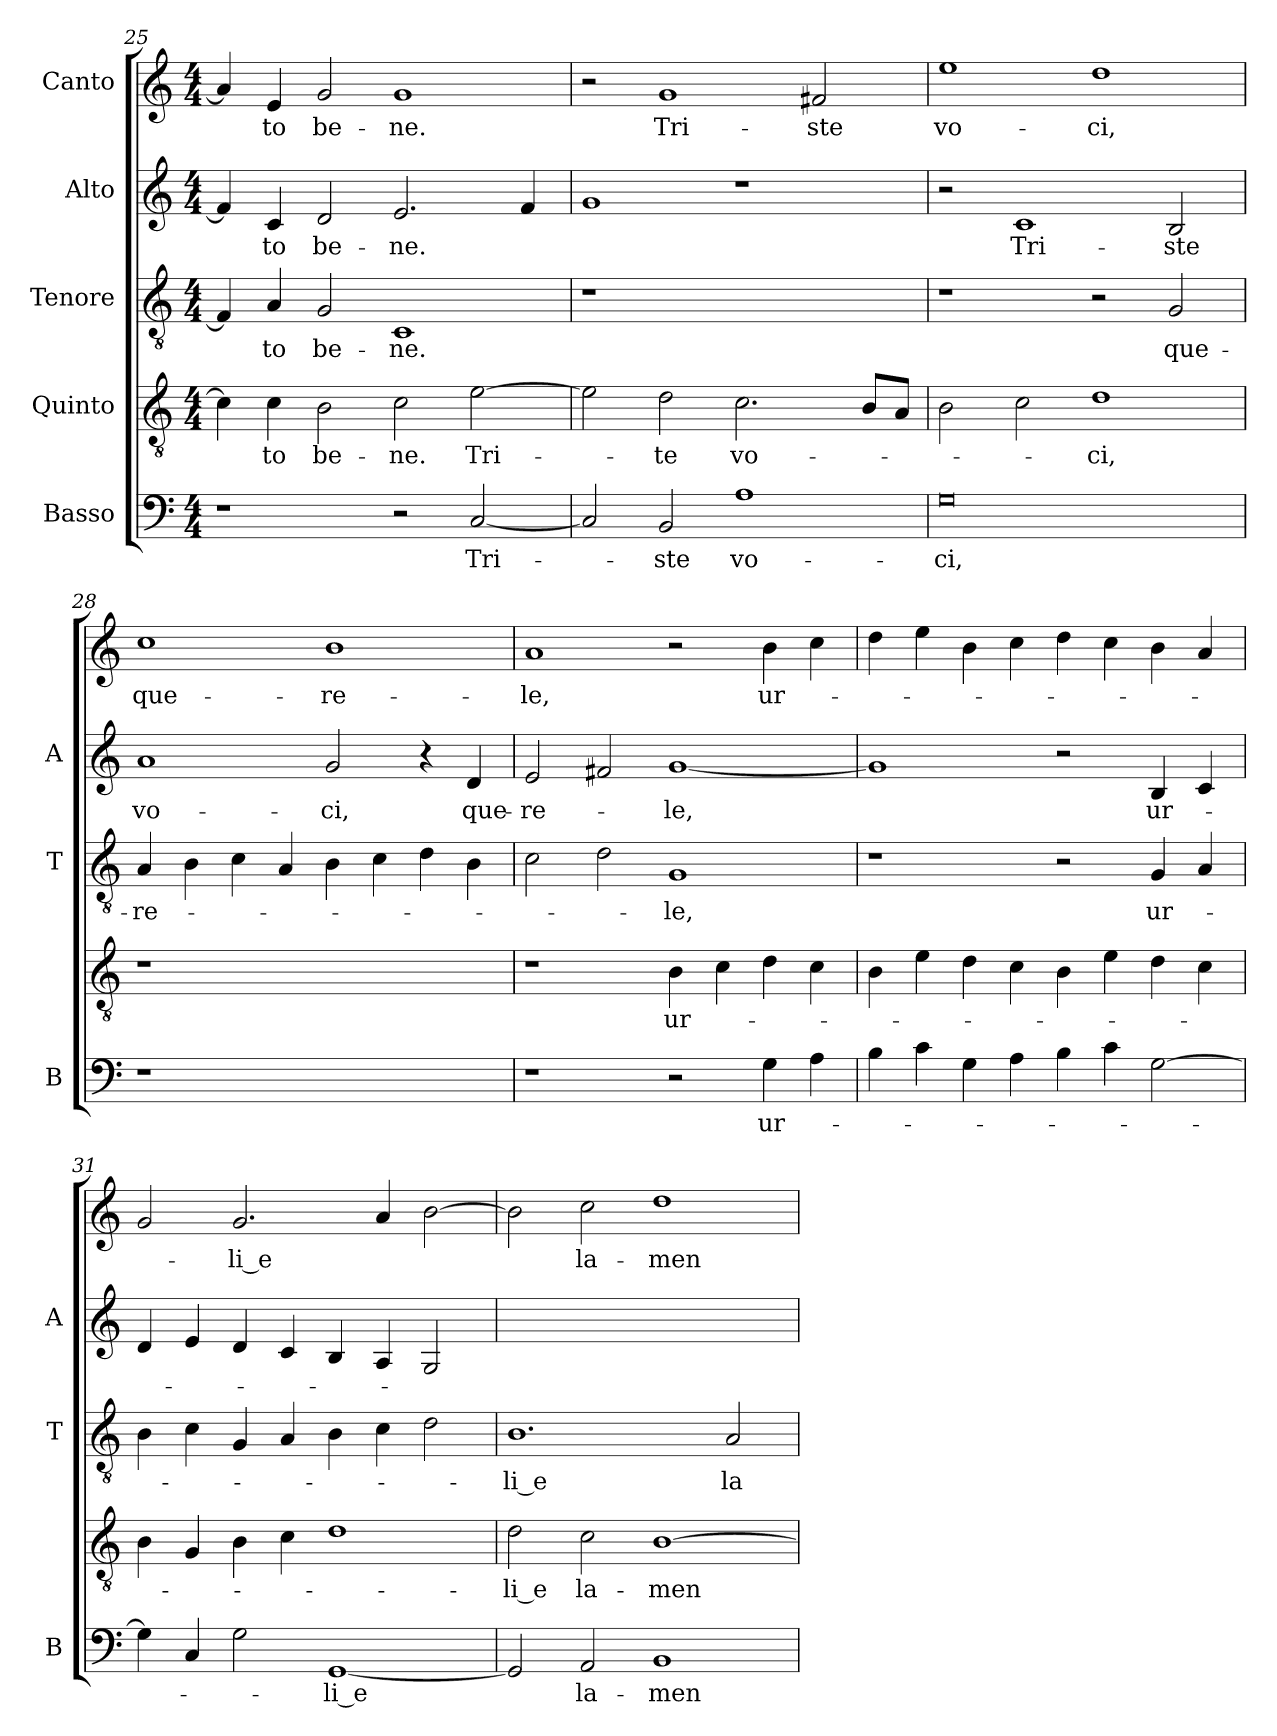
**kern	**text	**kern	**text	**kern	**text	**kern	**text	**kern	**text
*part5	*part5	*part4	*part4	*part3	*part3	*part2	*part2	*part1	*part1
*staff5	*staff5	*staff4	*staff4	*staff3	*staff3	*staff2	*staff2	*staff1	*staff1
*I"Basso	*	*I"Quinto	*	*I"Tenore	*	*I"Alto	*	*I"Canto	*
*I'B	*	*	*	*I'T	*	*I'A	*	*	*
*clefF4	*	*clefGv2	*	*clefGv2	*	*clefG2	*	*clefG2	*
*k[]	*	*k[]	*	*k[]	*	*k[]	*	*k[]	*
*C:	*	*C:	*	*C:	*	*C:	*	*C:	*
*M4/4	*	*M4/4	*	*M4/4	*	*M4/4	*	*M4/4	*
=25	=25	=25	=25	=25	=25	=25	=25	=25	=25
1r	.	4c]	.	4F]	.	4f]	.	4a]	.
.	.	4c	-to	4A	-to	4c	-to	4e	-to
.	.	2B	be-	2G	be-	2d	be-	2g	be-
2r	.	2c	-ne.	1C	-ne.	2.e	-ne.	1g	-ne.
[2C	Tri-	[2e	Tri-	.	.	.	.	.	.
.	.	.	.	.	.	4f	.	.	.
=26	=26	=26	=26	=26	=26	=26	=26	=26	=26
2C]	.	2e]	.	1r	.	1g	.	2r	.
2BB	-ste	2d	-te	.	.	.	.	1g	Tri-
1A	vo-	2.c	vo-	1ryy	.	1r	.	.	.
.	.	.	.	.	.	.	.	2f#X	-ste
.	.	8BL	.	.	.	.	.	.	.
.	.	8AJ	.	.	.	.	.	.	.
=27	=27	=27	=27	=27	=27	=27	=27	=27	=27
0G	-ci,	2B	.	1r	.	2r	.	1ee	vo-
.	.	2c	.	.	.	1c	Tri-	.	.
.	.	1d	-ci,	2r	.	.	.	1dd	-ci,
.	.	.	.	2G	que-	2B	-ste	.	.
=28	=28	=28	=28	=28	=28	=28	=28	=28	=28
1r	.	1r	.	4A	re-	1a	vo-	1cc	que-
.	.	.	.	4B	.	.	.	.	.
.	.	.	.	4c	.	.	.	.	.
.	.	.	.	4A	.	.	.	.	.
1ryy	.	1ryy	.	4B	.	2g	-ci,	1b	re-
.	.	.	.	4c	.	.	.	.	.
.	.	.	.	4d	.	4r	.	.	.
.	.	.	.	4B	.	4d	que-	.	.
=29	=29	=29	=29	=29	=29	=29	=29	=29	=29
1r	.	1r	.	2c	.	2e	re-	1a	-le,
.	.	.	.	2d	.	2f#X	.	.	.
2r	.	4B	ur-	1G	-le,	[1g	-le,	2r	.
.	.	4c	.	.	.	.	.	.	.
4G	ur-	4d	.	.	.	.	.	4b	ur-
4A	.	4c	.	.	.	.	.	4cc	.
=30	=30	=30	=30	=30	=30	=30	=30	=30	=30
4B	.	4B	.	1r	.	1g]	.	4dd	.
4c	.	4e	.	.	.	.	.	4ee	.
4G	.	4d	.	.	.	.	.	4b	.
4A	.	4c	.	.	.	.	.	4cc	.
4B	.	4B	.	2r	.	2r	.	4dd	.
4c	.	4e	.	.	.	.	.	4cc	.
[2G	.	4d	.	4G	ur-	4B	ur-	4b	.
.	.	4c	.	4A	.	4c	.	4a	.
=31	=31	=31	=31	=31	=31	=31	=31	=31	=31
4G]	.	4B	.	4B	.	4d	.	2g	.
4C	.	4G	.	4c	.	4e	.	.	.
2G	.	4B	.	4G	.	4d	.	2.g	-li_e
.	.	4c	.	4A	.	4c	.	.	.
[1GG	-li_e	1d	.	4B	.	4B	.	.	.
.	.	.	.	4c	.	4A	.	4a	.
.	.	.	.	2d	.	2G	.	[2b	.
=32	=32	=32	=32	=32	=32	=32	=32	=32	=32
2GG]	.	2d	-li_e	1.B	-li_e	0ryy	.	2b]	.
2AA	la-	2c	la-	.	.	.	.	2cc	la-
1BB	men-	[1B	men-	.	.	.	.	1dd	men-
.	.	.	.	2A	la-	.	.	.	.
=	=	=	=	=	=	=	=	=	=
*-	*-	*-	*-	*-	*-	*-	*-	*-	*-
